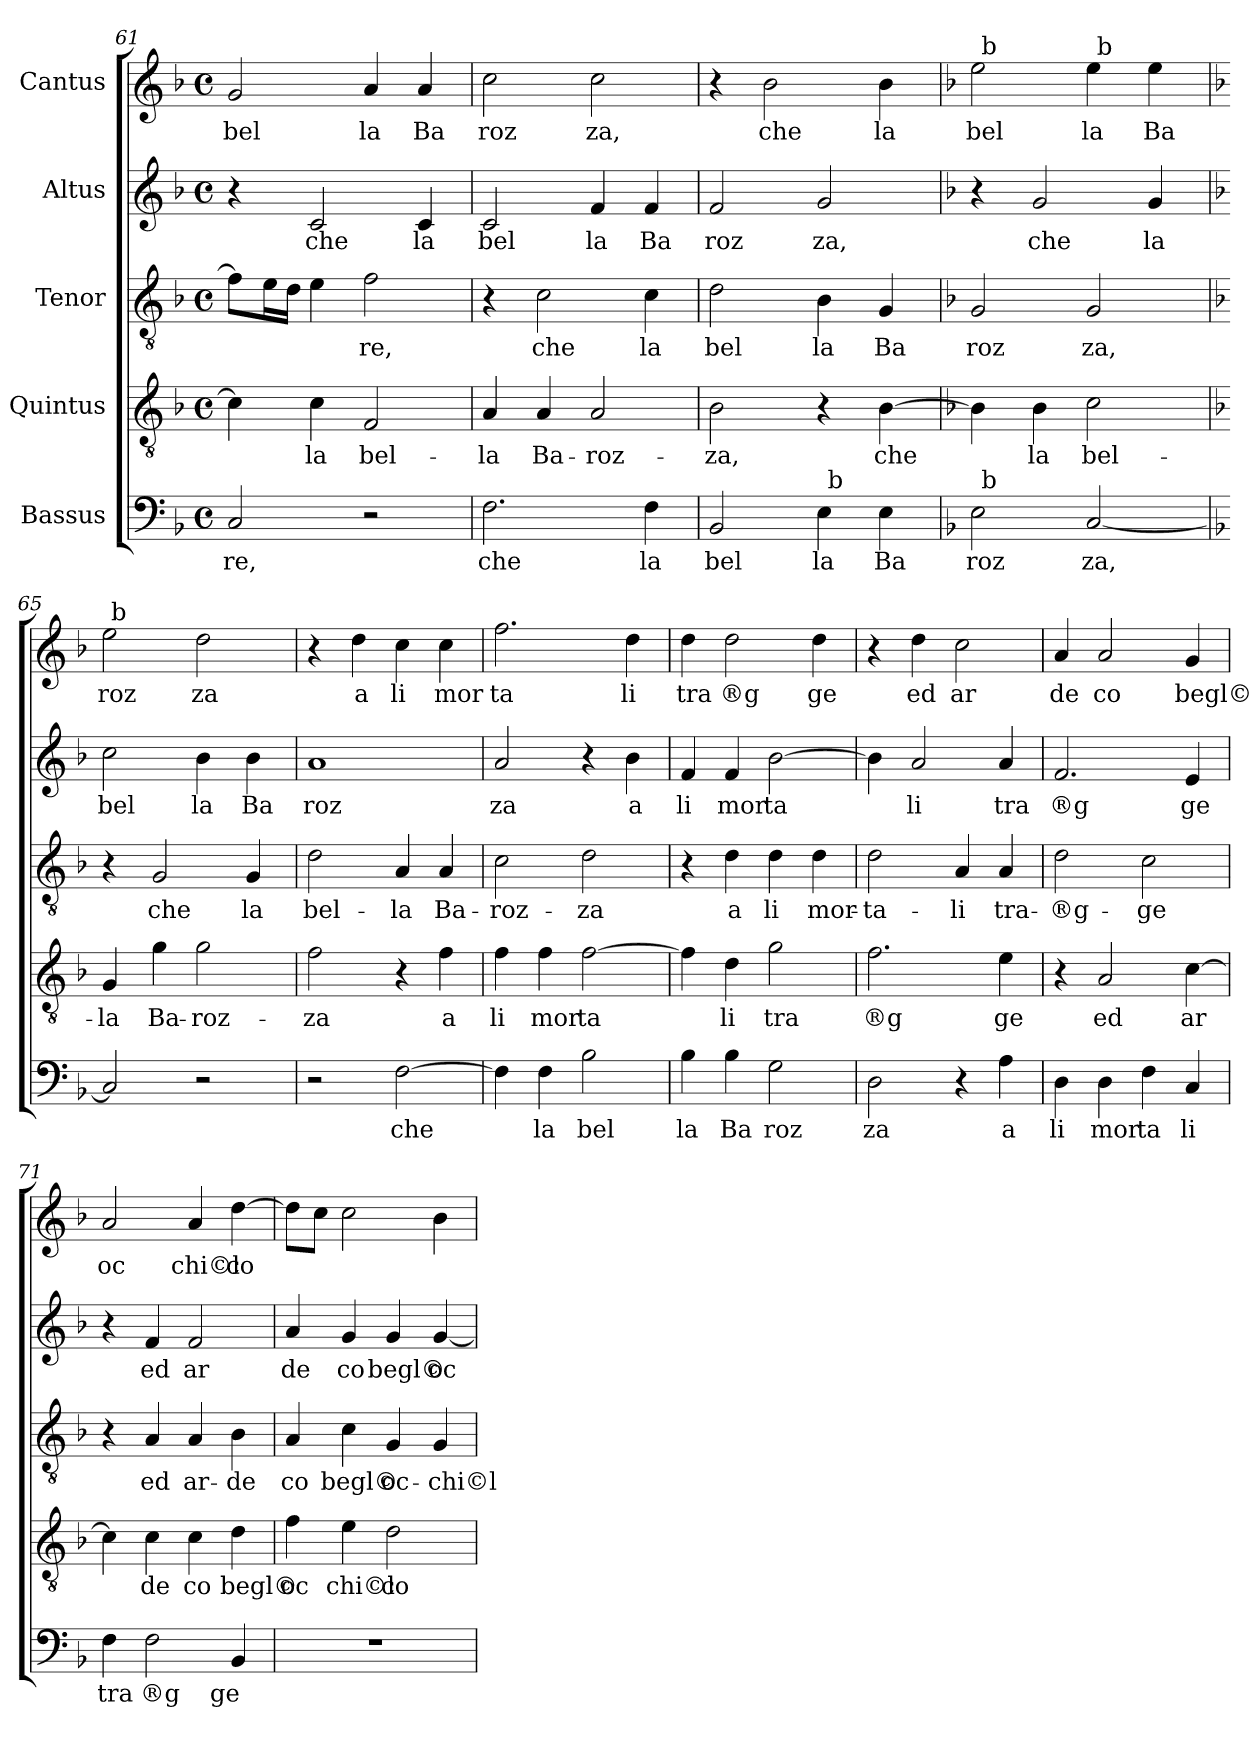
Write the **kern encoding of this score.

**kern	**text	**kern	**text	**kern	**text	**kern	**text	**kern	**text
*part5	*part5	*part4	*part4	*part3	*part3	*part2	*part2	*part1	*part1
*staff5	*staff5	*staff4	*staff4	*staff3	*staff3	*staff2	*staff2	*staff1	*staff1
*I"Bassus	*	*I"Quintus	*	*I"Tenor	*	*I"Altus	*	*I"Cantus	*
*clefF4	*	*clefGv2	*	*clefGv2	*	*clefG2	*	*clefG2	*
*k[b-]	*	*k[b-]	*	*k[b-]	*	*k[b-]	*	*k[b-]	*
*F:	*	*F:	*	*F:	*	*F:	*	*F:	*
*M4/4	*	*M4/4	*	*M4/4	*	*M4/4	*	*M4/4	*
*met(c)	*	*met(c)	*	*met(c)	*	*met(c)	*	*met(c)	*
=61	=61	=61	=61	=61	=61	=61	=61	=61	=61
!	!LO:LY:b:cj	!	!	!	!	!	!	!	!LO:LY:b:cj
2C/	re,	4c\]	.	8f\L]	.	4r	.	2g/	bel
.	.	.	.	16e\	.	.	.	.	.
.	.	.	.	16d\J	.	.	.	.	.
!	!	!	!LO:LY:b:cj	!	!	!	!LO:LY:b:cj	!	!
.	.	4c\	la	4e\	.	2c/	che	.	.
!	!	!	!LO:LY:b:cj	!	!LO:LY:b:cj	!	!	!	!LO:LY:b:cj
2r	.	2F/	bel-	2f\	re,	.	.	4a/	la
!	!	!	!	!	!	!	!LO:LY:b:cj	!	!LO:LY:b:cj
.	.	.	.	.	.	4c/	la	4a/	Ba
=62	=62	=62	=62	=62	=62	=62	=62	=62	=62
!	!LO:LY:b:cj	!	!LO:LY:b:cj	!	!	!	!LO:LY:b:cj	!	!LO:LY:b:cj
2.F\	che	4A/	-la	4r	.	2c/	bel	2cc\	roz
!	!	!	!LO:LY:b:cj	!	!LO:LY:b:cj	!	!	!	!
.	.	4A/	Ba-	2c\	che	.	.	.	.
!	!	!	!LO:LY:b:cj	!	!	!	!LO:LY:b:cj	!	!LO:LY:b:cj
.	.	2A/	-roz-	.	.	4f/	la	2cc\	za,
!	!LO:LY:b:cj	!	!	!	!LO:LY:b:cj	!	!LO:LY:b:cj	!	!
4F\	la	.	.	4c\	la	4f/	Ba	.	.
=63	=63	=63	=63	=63	=63	=63	=63	=63	=63
!	!LO:LY:b:cj	!	!LO:LY:b:cj	!	!LO:LY:b:cj	!	!LO:LY:b:cj	!	!
*^	*	*	*	*	*	*	*	*	*
2BB-/	2ryy	bel	2B-\	-za,	2d\	bel	2f/	roz	4r	.
!	!	!	!	!	!	!	!	!	!	!LO:LY:b:cj
.	.	.	.	.	.	.	.	.	2b-\	che
!	!	!LO:LY:b:cj	!	!	!	!LO:LY:b:cj	!	!LO:LY:b:cj	!	!
4E\	64ryy	la	4r	.	4B-\	la	2g/	za,	.	.
!	!LO:TX:a:t=b	!	!	!	!	!	!	!	!	!
.	4ryy	.	.	.	.	.	.	.	.	.
!	!	!LO:LY:b:cj	!	!LO:LY:b	!	!LO:LY:b:cj	!	!	!	!LO:LY:b:cj
4E\	.	Ba	[>4B-\	che	4G/	Ba	.	.	4b-\	la
.	8...ryy	.	.	.	.	.	.	.	.	.
=64	=64	=64	=64	=64	=64	=64	=64	=64	=64	=64
*k[b-]	*	*	*	*	*	*	*	*	*	*
*F:	*	*	*	*	*	*	*	*	*	*
!	!	!LO:LY:b:cj	!	!	!	!LO:LY:b:cj	!	!	!	!LO:LY:b:cj
*	*	*	*	*	*	*	*	*	*^	*
2E\	64ryy	roz	4B-\]	.	2G/	roz	4r	.	2ee\	64ryy	bel
!	!	!	!	!	!	!	!	!	!	!LO:TX:a:t=b	!
!	!LO:TX:a:t=b	!	!	!	!	!	!	!	!	!	!
.	2ryy	.	.	.	.	.	.	.	.	2ryy	.
!	!	!	!	!LO:LY:b:cj	!	!	!	!LO:LY:b:cj	!	!	!
.	.	.	4B-\	la	.	.	2g/	che	.	.	.
!	!	!LO:LY:b	!	!LO:LY:b:cj	!	!LO:LY:b:cj	!	!	!	!	!LO:LY:b:cj
[<2C/	.	za,	2c\	bel-	2G/	za,	.	.	4ee\	.	la
!	!	!	!	!	!	!	!	!	!	!LO:TX:a:t=b	!
.	4ryy	.	.	.	.	.	.	.	.	4ryy	.
!	!	!	!	!	!	!	!	!LO:LY:b:cj	!	!	!LO:LY:b:cj
.	.	.	.	.	.	.	4g/	la	4ee\	.	Ba
.	8...ryy	.	.	.	.	.	.	.	.	8...ryy	.
*v	*v	*	*	*	*	*	*	*	*	*	*
=65	=65	=65	=65	=65	=65	=65	=65	=65	=65	=65
*	*	*	*	*	*	*	*	*k[b-]	*	*
*	*	*	*	*	*	*	*	*F:	*	*
*^	*	*	*	*	*	*	*	*	*	*
!	!	!	!	!LO:LY:b:cj	!	!	!	!LO:LY:b:cj	!	!	!LO:LY:b:cj
*v	*v	*	*	*	*	*	*	*	*	*	*
2C/]	.	4G/	-la	4r	.	2cc\	bel	2ee\	64ryy	roz
!	!	!	!	!	!	!	!	!	!LO:TX:a:t=b	!
.	.	.	.	.	.	.	.	.	2ryy	.
!	!	!	!LO:LY:b:cj	!	!LO:LY:b:cj	!	!	!	!	!
.	.	4g\	Ba-	2G/	che	.	.	.	.	.
!	!	!	!LO:LY:b:cj	!	!	!	!LO:LY:b:cj	!	!	!LO:LY:b:cj
2r	.	2g\	-roz-	.	.	4b-\	la	2dd\	.	za
.	.	.	.	.	.	.	.	.	4ryy	.
!	!	!	!	!	!LO:LY:b:cj	!	!LO:LY:b:cj	!	!	!
.	.	.	.	4G/	la	4b-\	Ba	.	.	.
.	.	.	.	.	.	.	.	.	8...ryy	.
!!LO:PB:g=z
=66	=66	=66	=66	=66	=66	=66	=66	=66	=66	=66
!	!	!	!LO:LY:b:cj	!	!LO:LY:b:cj	!	!LO:LY:b:cj	!	!	!
*	*	*	*	*	*	*	*	*v	*v	*
2r	.	2f\	-za	2d\	bel-	1a	roz	4r	.
!	!	!	!	!	!	!	!	!	!LO:LY:b:cj
.	.	.	.	.	.	.	.	4dd\	a
!	!LO:LY:b	!	!	!	!LO:LY:b:cj	!	!	!	!LO:LY:b:cj
[>2F\	che	4r	.	4A/	-la	.	.	4cc\	li
!	!	!	!LO:LY:b:cj	!	!LO:LY:b:cj	!	!	!	!LO:LY:b:cj
.	.	4f\	a	4A/	Ba-	.	.	4cc\	mor
=67	=67	=67	=67	=67	=67	=67	=67	=67	=67
!	!	!	!LO:LY:b:cj	!	!LO:LY:b:cj	!	!LO:LY:b:cj	!	!LO:LY:b:cj
4F\]	.	4f\	li	2c\	-roz-	2a/	za	2.ff\	ta
!	!LO:LY:b:cj	!	!LO:LY:b:cj	!	!	!	!	!	!
4F\	la	4f\	mor	.	.	.	.	.	.
!	!LO:LY:b:cj	!	!LO:LY:b:cj	!	!LO:LY:b:cj	!	!	!	!
2B-\	bel	[>2f\	ta	2d\	-za	4r	.	.	.
!	!	!	!	!	!	!	!LO:LY:b:cj	!	!LO:LY:b:cj
.	.	.	.	.	.	4b-\	a	4dd\	li
=68	=68	=68	=68	=68	=68	=68	=68	=68	=68
!	!LO:LY:b:cj	!	!	!	!	!	!LO:LY:b:cj	!	!LO:LY:b:cj
4B-\	la	4f\]	.	4r	.	4f/	li	4dd\	tra
!	!LO:LY:b:cj	!	!LO:LY:b:cj	!	!LO:LY:b:cj	!	!LO:LY:b:cj	!	!LO:LY:b:cj
4B-\	Ba	4d\	li	4d\	a	4f/	mor	2dd\	®g
!	!LO:LY:b:cj	!	!LO:LY:b:cj	!	!LO:LY:b:cj	!	!LO:LY:b:cj	!	!
2G\	roz	2g\	tra	4d\	li	[>2b-\	ta	.	.
!	!	!	!	!	!LO:LY:b:cj	!	!	!	!LO:LY:b:cj
.	.	.	.	4d\	mor-	.	.	4dd\	ge
=69	=69	=69	=69	=69	=69	=69	=69	=69	=69
!	!LO:LY:b:cj	!	!LO:LY:b:cj	!	!LO:LY:b:cj	!	!	!	!
2D\	za	2.f\	®g	2d\	-ta-	4b-\]	.	4r	.
!	!	!	!	!	!	!	!LO:LY:b:cj	!	!LO:LY:b:cj
.	.	.	.	.	.	2a/	li	4dd\	ed
!	!	!	!	!	!LO:LY:b:cj	!	!	!	!LO:LY:b:cj
4r	.	.	.	4A/	-li	.	.	2cc\	ar
!	!LO:LY:b:cj	!	!LO:LY:b:cj	!	!LO:LY:b:cj	!	!LO:LY:b:cj	!	!
4A\	a	4e\	ge	4A/	tra-	4a/	tra	.	.
=70	=70	=70	=70	=70	=70	=70	=70	=70	=70
!	!LO:LY:b:cj	!	!	!	!LO:LY:b:cj	!	!LO:LY:b:cj	!	!LO:LY:b:cj
4D\	li	4r	.	2d\	-®g-	2.f/	®g	4a/	de
!	!LO:LY:b:cj	!	!LO:LY:b:cj	!	!	!	!	!	!LO:LY:b:cj
4D\	mor	2A/	ed	.	.	.	.	2a/	co
!	!LO:LY:b:cj	!	!	!	!LO:LY:b:cj	!	!	!	!
4F\	ta	.	.	2c\	-ge	.	.	.	.
!	!LO:LY:b:cj	!	!LO:LY:b:cj	!	!	!	!LO:LY:b:cj	!	!LO:LY:b:cj
4C/	li	[>4c\	ar	.	.	4e/	ge	4g/	begl©
=71	=71	=71	=71	=71	=71	=71	=71	=71	=71
!	!LO:LY:b:cj	!	!	!	!	!	!	!	!LO:LY:b:cj
4F\	tra	4c\]	.	4r	.	4r	.	2a/	oc
!	!LO:LY:b:cj	!	!LO:LY:b:cj	!	!LO:LY:b:cj	!	!LO:LY:b:cj	!	!
2F\	®g	4c\	de	4A/	ed	4f/	ed	.	.
!	!	!	!LO:LY:b:cj	!	!LO:LY:b:cj	!	!LO:LY:b:cj	!	!LO:LY:b:cj
.	.	4c\	co	4A/	ar-	2f/	ar	4a/	chi©l
!	!LO:LY:b:cj	!	!LO:LY:b:cj	!	!LO:LY:b:cj	!	!	!	!LO:LY:b:cj
4BB-/	ge	4d\	begl©	4B-\	-de	.	.	[>4dd\	co
=72	=72	=72	=72	=72	=72	=72	=72	=72	=72
!	!	!	!LO:LY:b:cj	!	!LO:LY:b:cj	!	!LO:LY:b:cj	!	!
1r	.	4f\	oc	4A/	co	4a/	de	8dd\L]	.
.	.	.	.	.	.	.	.	8cc\J	.
!	!	!	!LO:LY:b:cj	!	!LO:LY:b:cj	!	!LO:LY:b:cj	!	!
.	.	4e\	chi©l	4c\	begl©	4g/	co	2cc\	.
!	!	!	!LO:LY:b:cj	!	!LO:LY:b:cj	!	!LO:LY:b:cj	!	!
.	.	2d\	co	4G/	oc-	4g/	begl©	.	.
!	!	!	!	!	!LO:LY:b:cj	!	!LO:LY:b:cj	!	!
.	.	.	.	4G/	-chi©l	[>4g/	oc	4b-\	.
=	=	=	=	=	=	=	=	=	=
*-	*-	*-	*-	*-	*-	*-	*-	*-	*-
